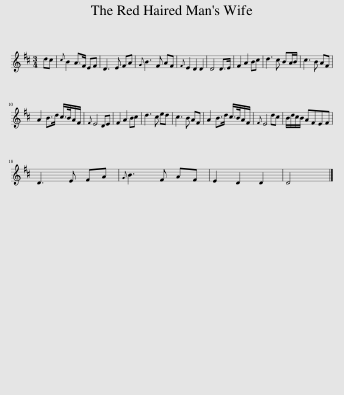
X:1
L:1/8
M:3/4
I:linebreak $
K:D
V:1 treble
V:1
 dc |{c} B2 A>F EF | D3 E FA |{G} B3 F AF |{F} E2 D2 D2 | %5
 D4 D>E | F2 A2 Bc | d3 c BA/B/ | c3 B AF |$ A2 B>d c/>B/A/F/ | %10
{F} E4 DE | F2 A2 Bc | d3 c ed | c3 B AF | A2 B>d c/>B/A/F/ | %15
{F} E4 dc | B/d/c/B/ AFEF |$ D3 E FA |{G} B3 F AF | E2 D2 D2 | %20
 D4 |] %21
